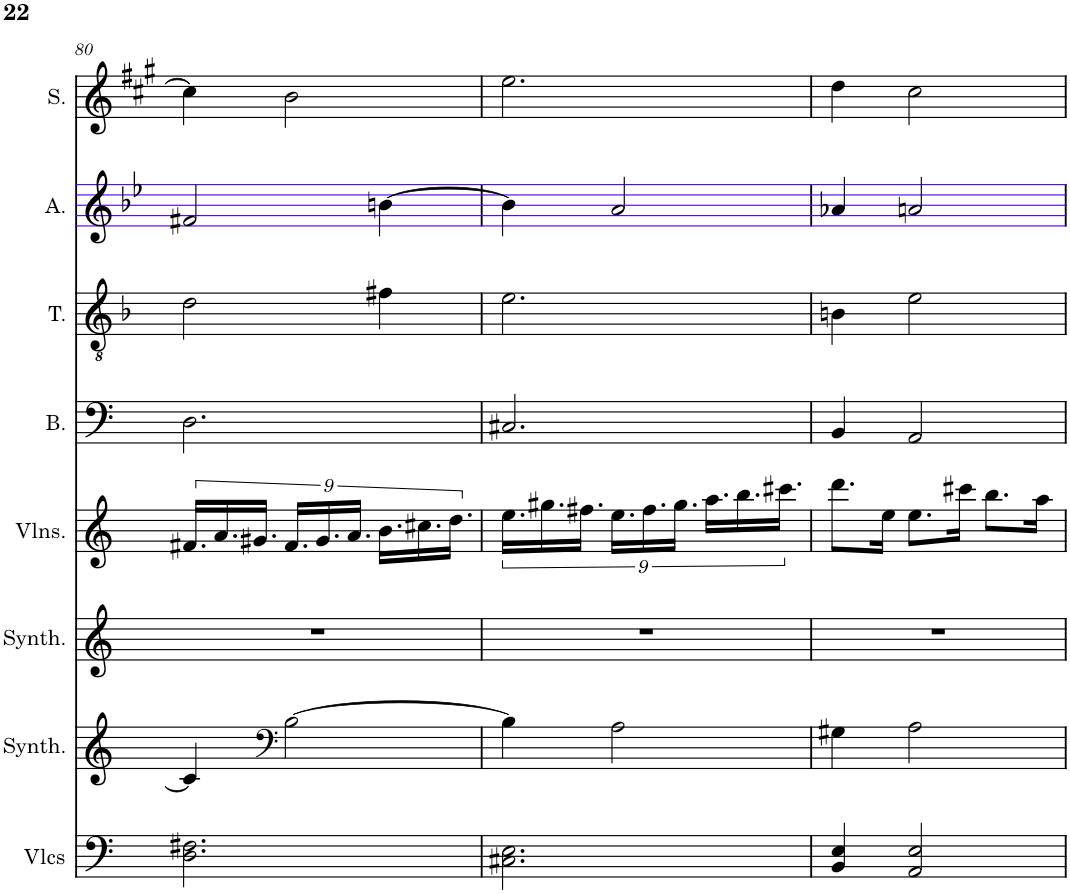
**kern	**kern	**kern	**kern	**kern	**kern	**kern	**kern
*part8	*part7	*part6	*part5	*part4	*part3	*part2	*part1
*staff8	*staff7	*staff6	*staff5	*staff4	*staff3	*staff2	*staff1
*I"Violoncelles, D'Bass/Strings, etc	*I"Synthétiseur d'instruments à cordes, Synth strings, etc	*I"Synthétiseur d'instruments à cordes, Synth strings 2	*I"Violons, 1st violins	*I"Basse	*I"Ténor	*I"Alto	*I"Soprano
*I'Vlcs	*I'Synth.	*I'Synth.	*I'Vlns.	*I'B.	*I'T.	*I'A.	*I'S.
!!LO:PB:g=z
*clefF4	*clefG2	*clefG2	*clefG2	*clefF4	*clefGv2	*clefG2	*clefG2
*k[]	*k[]	*k[]	*k[]	*k[]	*k[b-]	*k[b-e-]	*k[f#c#g#]
*M3/4	*M3/4	*M3/4	*M3/4	*M3/4	*M3/4	*M3/4	*M3/4
=80	=80	=80	=80	=80	=80	=80	=80
2.D\ 2.F#X\	4c#/]	2.r	18.f#X/LL	2.D\	2d\	2f#X/	4cc#\]
.	.	.	18.a/	.	.	.	.
.	.	.	18.g#X/JJ	.	.	.	.
*	*clefF4	*	*	*	*	*	*
.	[2B\	.	18.f#/LL	.	.	.	2b\
.	.	.	18.g#/	.	.	.	.
.	.	.	18.a/JJ	.	.	.	.
.	.	.	18.b\LL	.	4f#X\	[4bn\	.
.	.	.	18.cc#X\	.	.	.	.
.	.	.	18.dd\JJ	.	.	.	.
=81	=81	=81	=81	=81	=81	=81	=81
2.C#X\ 2.E\	4B\]	2.r	18.ee\LL	2.C#X/	2.e\	4b\]	2.ee\
.	.	.	18.gg#X\	.	.	.	.
.	.	.	18.ff#X\JJ	.	.	.	.
.	2A\	.	18.ee\LL	.	.	2a/	.
.	.	.	18.ff#\	.	.	.	.
.	.	.	18.gg#\JJ	.	.	.	.
.	.	.	18.aa\LL	.	.	.	.
.	.	.	18.bb\	.	.	.	.
.	.	.	18.ccc#X\JJ	.	.	.	.
=82	=82	=82	=82	=82	=82	=82	=82
4BB/ 4E/	4G#X\	2.r	8.ddd\L	4BB/	4Bn\	4a-X/	4dd\
.	.	.	16ee\Jk	.	.	.	.
2AA/ 2E/	2A\	.	8.ee\L	2AA/	2e\	2an/	2cc#\
.	.	.	16ccc#X\Jk	.	.	.	.
.	.	.	8.bb\L	.	.	.	.
.	.	.	16aa\Jk	.	.	.	.
=	=	=	=	=	=	=	=
*-	*-	*-	*-	*-	*-	*-	*-
